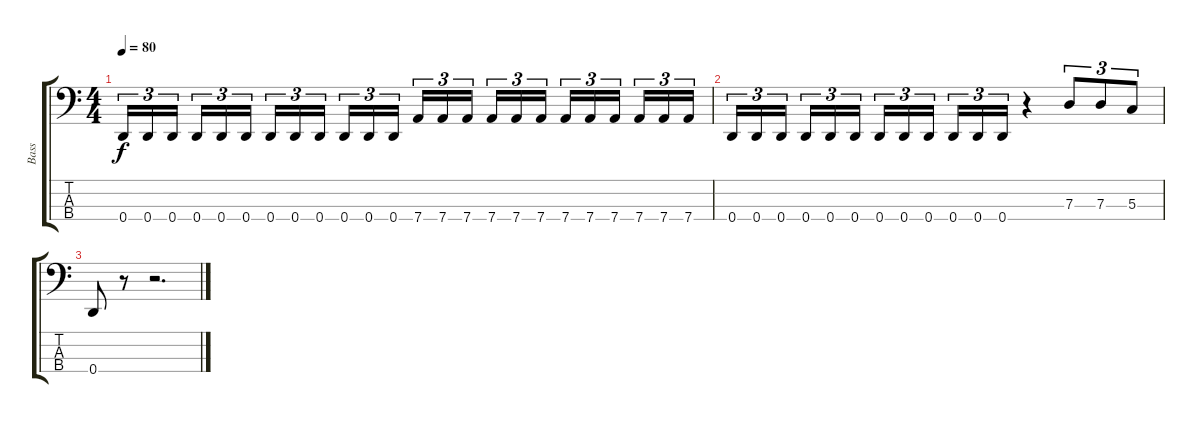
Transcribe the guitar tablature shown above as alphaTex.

\track ("Bass" "Bass") {instrument electricbasspick}
\staff {score tabs}
\tuning (F2 C2 G1 D1) {hide}
\ts (4 4)
\tempo 80
\clef f4
\ks c
0.4.16{tu (3 2) dy f} 0.4.16{tu (3 2)} 0.4.16{tu (3 2)} 0.4.16{tu (3 2)} 0.4.16{tu (3 2)} 0.4.16{tu (3 2)} 0.4.16{tu (3 2)} 0.4.16{tu (3 2)} 0.4.16{tu (3 2)} 0.4.16{tu (3 2)} 0.4.16{tu (3 2)} 0.4.16{tu (3 2)} 7.4.16{tu (3 2)} 7.4.16{tu (3 2)} 7.4.16{tu (3 2)} 7.4.16{tu (3 2)} 7.4.16{tu (3 2)} 7.4.16{tu (3 2)} 7.4.16{tu (3 2)} 7.4.16{tu (3 2)} 7.4.16{tu (3 2)} 7.4.16{tu (3 2)} 7.4.16{tu (3 2)} 7.4.16{tu (3 2)} |
0.4.16{tu (3 2)} 0.4.16{tu (3 2)} 0.4.16{tu (3 2)} 0.4.16{tu (3 2)} 0.4.16{tu (3 2)} 0.4.16{tu (3 2)} 0.4.16{tu (3 2)} 0.4.16{tu (3 2)} 0.4.16{tu (3 2)} 0.4.16{tu (3 2)} 0.4.16{tu (3 2)} 0.4.16{tu (3 2)} r.4 7.3.8{tu (3 2)} 7.3.8{tu (3 2)} 5.3.8{tu (3 2)} |
0.4.8 r.8 r.2{d}
